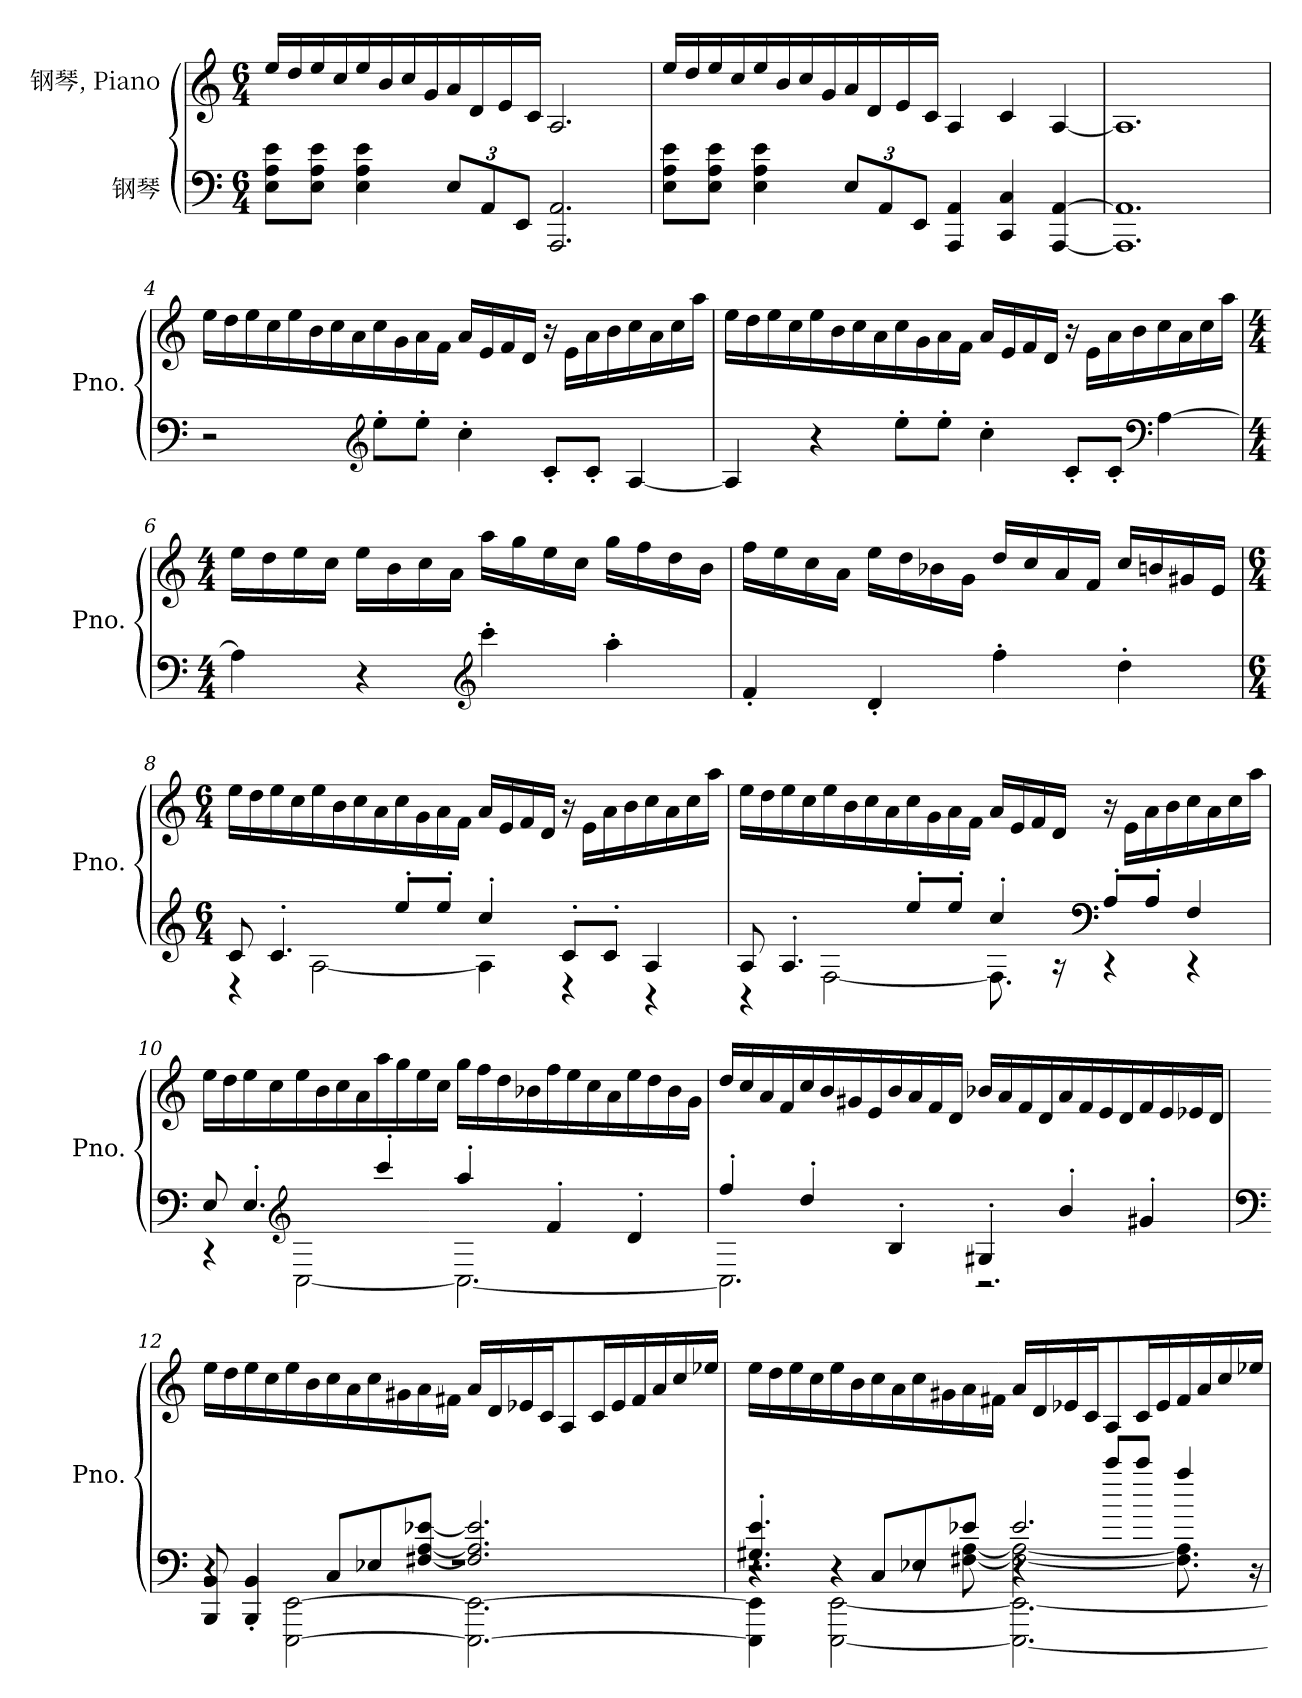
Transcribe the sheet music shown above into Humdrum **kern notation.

**kern	**kern
*part2	*part1
*staff2	*staff1
*I"钢琴	*I"钢琴, Piano
*	*I'Pno.
*clefF4	*clefG2
*k[]	*k[]
*M6/4	*M6/4
*MM140	*MM140
=1	=1
8E\ 8A\ 8e\L	16ee/LL
.	16dd/
8E\ 8A\ 8e\J	16ee/
.	16cc/
4E\ 4A\ 4e\	16ee/
.	16b/
.	16cc/
.	16g/
*Xbrackettup	*
12E/L	16a/
.	16d/
12AA/	.
.	16e/
12EE/J	.
.	16c/JJ
2.AAA/ 2.AA/	2.A/
=2	=2
8E\ 8A\ 8e\L	16ee/LL
.	16dd/
8E\ 8A\ 8e\J	16ee/
.	16cc/
4E\ 4A\ 4e\	16ee/
.	16b/
.	16cc/
.	16g/
12E/L	16a/
.	16d/
12AA/	.
.	16e/
12EE/J	.
.	16c/JJ
4AAA/ 4AA/	4A/
4CC/ 4C/	4c/
[4AAA/ [4AA/	[4A/
=3	=3
1.AAA] 1.AA]	1.A]
!!LO:LB:g=z
=4	=4
2r	16ee\LL
.	16dd\
.	16ee\
.	16cc\
.	16ee\
.	16b\
.	16cc\
.	16a\
*clefG2	*
8ee'\L	16cc\
.	16g\
8ee'\J	16a\
.	16f\JJ
4cc'\	16a/LL
.	16e/
.	16f/
.	16d/JJ
8c'/L	16r
.	16e\LL
8c'/J	16a\
.	16b\
[4A/	16cc\
.	16a\
.	16cc\
.	16aa\JJ
!!LO:LB:g=z
=5	=5
4A/]	16ee\LL
.	16dd\
.	16ee\
.	16cc\
4r	16ee\
.	16b\
.	16cc\
.	16a\
8ee'\L	16cc\
.	16g\
8ee'\J	16a\
.	16f\JJ
4cc'\	16a/LL
.	16e/
.	16f/
.	16d/JJ
8c'/L	16r
.	16e\LL
8c'/J	16a\
.	16b\
*clefF4	*
[4A\	16cc\
.	16a\
.	16cc\
.	16aa\JJ
=6	=6
*M4/4	*M4/4
4A\]	16ee\LL
.	16dd\
.	16ee\
.	16cc\JJ
4r	16ee\LL
.	16b\
.	16cc\
.	16a\JJ
*clefG2	*
4ccc'\	16aa\LL
.	16gg\
.	16ee\
.	16cc\JJ
4aa'\	16gg\LL
.	16ff\
.	16dd\
.	16b\JJ
!!LO:LB:g=z
=7	=7
4f'/	16ff\LL
.	16ee\
.	16cc\
.	16a\JJ
4d'/	16ee\LL
.	16dd\
.	16b-X\
.	16g\JJ
4ff'\	16dd/LL
.	16cc/
.	16a/
.	16f/JJ
4dd'\	16cc/LL
.	16bn/
.	16g#X/
.	16e/JJ
=8	=8
*M6/4	*M6/4
*^	*
8c/	4r	16ee\LL
.	.	16dd\
4.c'/	.	16ee\
.	.	16cc\
.	[2A\	16ee\
.	.	16b\
.	.	16cc\
.	.	16a\
8ee'/L	.	16cc\
.	.	16g\
8ee'/J	.	16a\
.	.	16f\JJ
4cc'/	4A\]	16a/LL
.	.	16e/
.	.	16f/
.	.	16d/JJ
8c'/L	4r	16r
.	.	16e\LL
8c'/J	.	16a\
.	.	16b\
4A/	4r	16cc\
.	.	16a\
.	.	16cc\
.	.	16aa\JJ
!!LO:LB:g=z
=9	=9	=9
8A/	4r	16ee\LL
.	.	16dd\
4.A'/	.	16ee\
.	.	16cc\
.	[2F\	16ee\
.	.	16b\
.	.	16cc\
.	.	16a\
8ee'/L	.	16cc\
.	.	16g\
8ee'/J	.	16a\
.	.	16f\JJ
4cc'/	8.F\]	16a/LL
.	.	16e/
.	.	16f/
.	16r	16d/JJ
*clefF4	*	*
8A'/L	4r	16r
.	.	16e\LL
8A'/J	.	16a\
.	.	16b\
4F/	4r	16cc\
.	.	16a\
.	.	16cc\
.	.	16aa\JJ
!!LO:LB:g=z
=10	=10	=10
8E/	4r	16ee\LL
.	.	16dd\
4.E'/	.	16ee\
.	.	16cc\
*clefG2	*	*
.	[2C\	16ee\
.	.	16b\
.	.	16cc\
.	.	16a\
4ccc'/	.	16aa\
.	.	16gg\
.	.	16ee\
.	.	16cc\JJ
4aa'/	2.C\_	16gg\LL
.	.	16ff\
.	.	16dd\
.	.	16b-X\
4f'/	.	16ff\
.	.	16ee\
.	.	16cc\
.	.	16a\
4d'/	.	16ee\
.	.	16dd\
.	.	16b-\
.	.	16g\JJ
!!LO:PB:g=z
=11	=11	=11
4ff'/	2.C\]	16dd/LL
.	.	16cc/
.	.	16a/
.	.	16f/
4dd'/	.	16cc/
.	.	16b/
.	.	16g#X/
.	.	16e/
4B'/	.	16b/
.	.	16a/
.	.	16f/
.	.	16d/JJ
4G#X'/	2.r	16b-X/LL
.	.	16a/
.	.	16f/
.	.	16d/
4b'/	.	16a/
.	.	16f/
.	.	16e/
.	.	16d/
4g#X'/	.	16f/
.	.	16e/
.	.	16e-X/
.	.	16d/JJ
*v	*v	*
!!LO:LB:g=z
=12	=12
*clefF4	*
*^	*
*	*^	*
1.r	8BBB/ 8BB/	4r	16ee\LL
.	.	.	16dd\
.	4BBB/' 4BB/'	.	16ee\
.	.	.	16cc\
.	.	[2EEE\ [2EE\	16ee\
.	.	.	16b\
.	8C/L	.	16cc\
.	.	.	16a\
.	8E-X/	.	16cc\
.	.	.	16g#X\
.	[8F#X/ [8A/ [8e-X/J	.	16a\
.	.	.	16f#X\JJ
.	2.F#/] 2.A/] 2.e-/]	2.EEE\_ 2.EE\_	16a/LL
.	.	.	16d/
.	.	.	16e-X/
.	.	.	16c/J
.	.	.	8A/
.	.	.	16c/L
.	.	.	16e-/
.	.	.	16f#/
.	.	.	16a/
.	.	.	16cc/
.	.	.	16ee-X/JJ
!!LO:LB:g=z
=13	=13	=13	=13
*	*	*^	*
2.r	4r	4.G#X/' 4.e/'	4EEE\] 4EE\]	16ee\LL
.	.	.	.	16dd\
.	.	.	.	16ee\
.	.	.	.	16cc\
.	4r	.	[2EEE\ [2EE\	16ee\
.	.	.	.	16b\
.	.	8C/L	.	16cc\
.	.	.	.	16a\
.	8r	8E-X/	.	16cc\
.	.	.	.	16g#X\
.	[8F#X\ [8A\	8e-X/J	.	16a\
.	.	.	.	16f#X\JJ
2.e-/	2F#\_ 2A\_	4r	2.EEE\_ 2.EE\_	16a/LL
.	.	.	.	16d/
.	.	.	.	16e-X/
.	.	.	.	16c/J
.	.	8ccc/L	.	8A/
.	.	8ccc/J	.	16c/L
.	.	.	.	16e-/
.	8.F#\] 8.A\]	4aa/	.	16f#/
.	.	.	.	16a/
.	.	.	.	16cc/
.	16r	.	.	16ee-X/JJ
*v	*v	*v	*v	*
=	=
*-	*-
